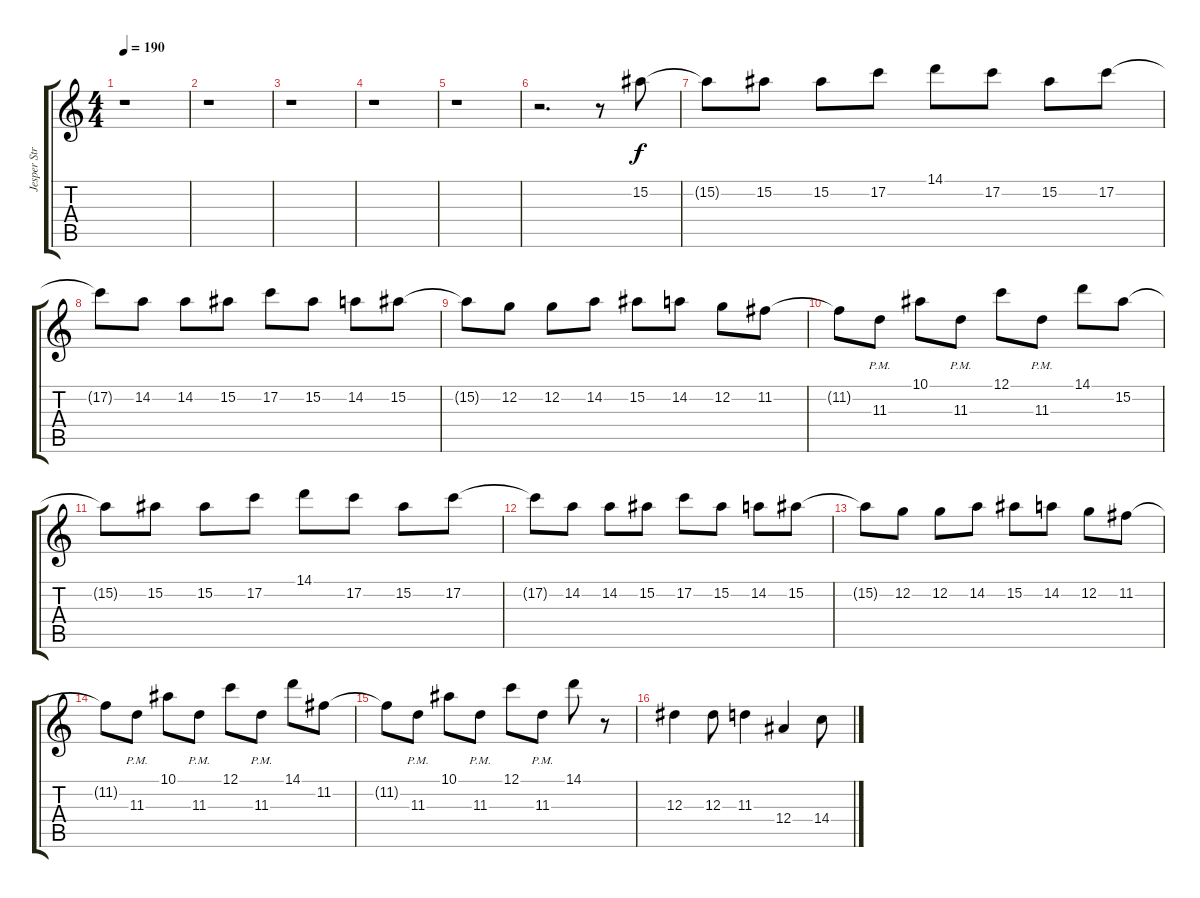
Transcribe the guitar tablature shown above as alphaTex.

\track ("Jesper Strömblad" "Jesper Str") {instrument distortionguitar}
\staff {score tabs}
\tuning (C4 G3 Eb3 Bb2 F2 C2) {hide}
\ts (4 4)
\tempo 190
\clef g2
\ks c
r.1{dy f} |
r.1 |
r.1 |
r.1 |
r.1 |
r.2{d volume 12} r.8 15.2.8 |
15.2{t}.8 15.2.8 15.2.8 17.2.8 14.1.8 17.2.8 15.2.8 17.2.8 |
17.2{t}.8 14.2.8 14.2.8 15.2.8 17.2.8 15.2.8 14.2.8 15.2.8 |
15.2{t}.8 12.2.8 12.2.8 14.2.8 15.2.8 14.2.8 12.2.8 11.2.8 |
11.2{t}.8 11.3{pm}.8 10.1.8 11.3{pm}.8 12.1.8 11.3{pm}.8 14.1.8 15.2.8 |
15.2{t}.8 15.2.8 15.2.8 17.2.8 14.1.8 17.2.8 15.2.8 17.2.8 |
17.2{t}.8 14.2.8 14.2.8 15.2.8 17.2.8 15.2.8 14.2.8 15.2.8 |
15.2{t}.8 12.2.8 12.2.8 14.2.8 15.2.8 14.2.8 12.2.8 11.2.8 |
11.2{t}.8 11.3{pm}.8 10.1.8 11.3{pm}.8 12.1.8 11.3{pm}.8 14.1.8 11.2.8 |
11.2{t}.8 11.3{pm}.8 10.1.8 11.3{pm}.8 12.1.8 11.3{pm}.8 14.1.8 r.8 |
12.3.4 12.3.8 11.3.4 12.4.4 14.4.8
